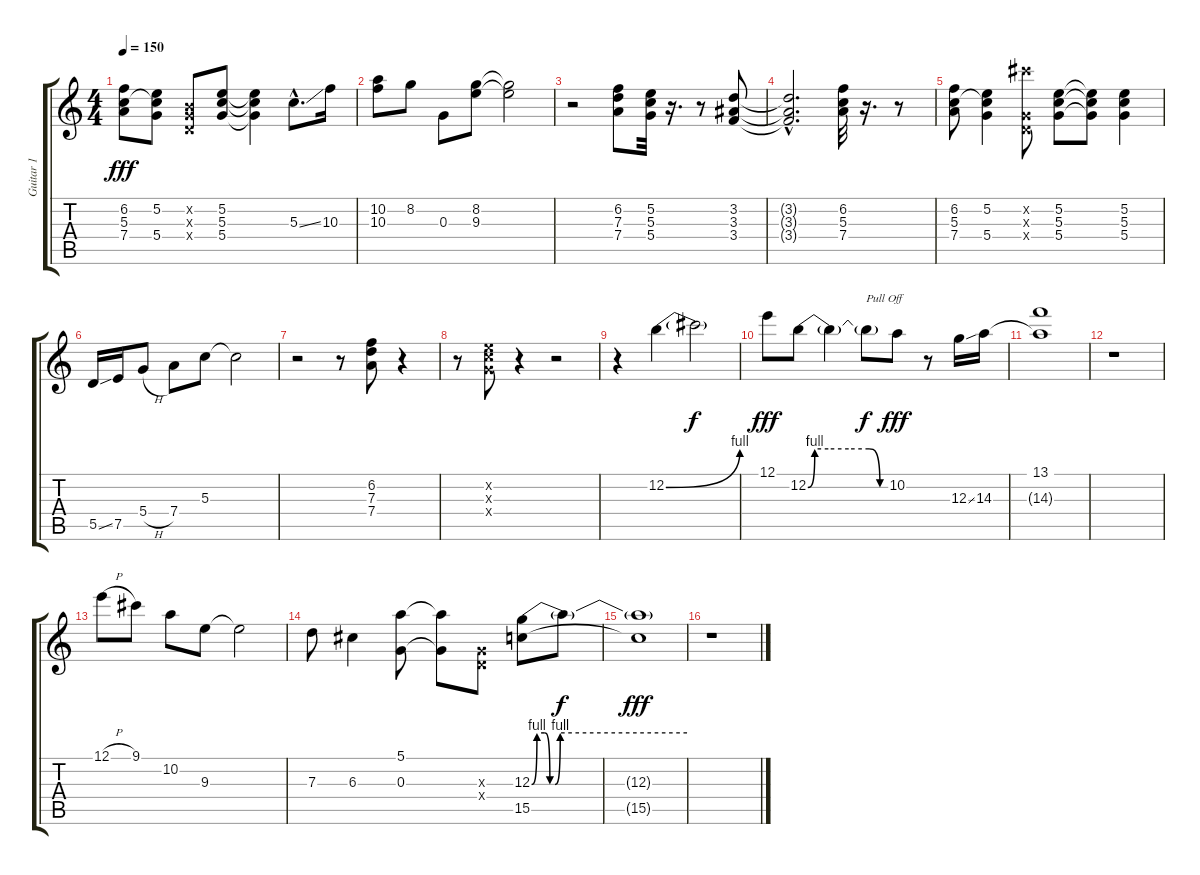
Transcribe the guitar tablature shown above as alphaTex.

\track ("Guitar 1" "Guitar 1") {instrument electricguitarclean}
\staff {score tabs}
\tuning (E4 B3 G3 D3 A2 E2) {hide}
\ts (4 4)
\tempo 150
\clef g2
\ks c
(6.2 5.3 7.4).8{dy fff} (5.2 5.3{t} 5.4).8 (0.2{x} 0.3{x} 0.4{x}).8 (5.2 5.3 5.4).8 (5.2{t} 5.3{t} 5.4{t}).4 5.3{ss hac}.8{d} 10.3.16 |
(10.2 10.3).8 8.2.8 0.3.8 (8.2 9.3).8 (8.2{t} 9.3{t}).2 |
r.2 (6.2 7.3 7.4).8 (5.2 5.3 5.4).32 r.16{d} r.8 (3.2 3.3 3.4).8 |
(3.2{hac t} 3.3{hac t} 3.4{hac t}).2{d} (6.2 5.3 7.4).32 r.16{d} r.8 |
(6.2 5.3 7.4).8 (5.2 5.3{t} 5.4).4 (14.2{x} 0.3{x} 0.4{x}).8 (5.2 5.3 5.4).8 (5.2{t} 5.3{t} 5.4{t}).8 (5.2 5.3 5.4).4 |
5.5{ss}.16 7.5.16 5.4{h}.8 7.4.8 5.3.8 5.3{t}.2 |
r.2 r.8 (6.2 7.3 7.4).8 r.4 |
r.8 (5.2{x} 5.3{x} 5.4{x}).8 r.4 r.2 |
r.4 12.2{be (bend 0 0 60 4)}.4 12.2{t}.2{dy f} |
12.1.8{dy fff} 12.2{be (custom 0 0 5 4 15 4 30 4 45 4 53 0 60 0)}.8 12.2{t}.4 12.2{t}.8{txt "Pull Off" dy f} 10.2.8{dy fff} r.8 12.3{ss}.16 14.3.16 |
(13.1 14.3{t}).1 |
r.1 |
12.1{h}.8 9.1.8 10.2.8 9.3.8 9.3{t}.2 |
7.3.8 6.3.4 (5.1 0.3).8 (5.1{t} 0.3{t}).8 (0.3{x} 0.4{x}).8 (12.3{be (custom 0 0 2 4 5 4 7 0 9 0 11 4 60 4)} 15.5).8 12.3{t}.8{dy f} |
(12.3{t} 15.5{t}).1{dy fff} |
r.1
